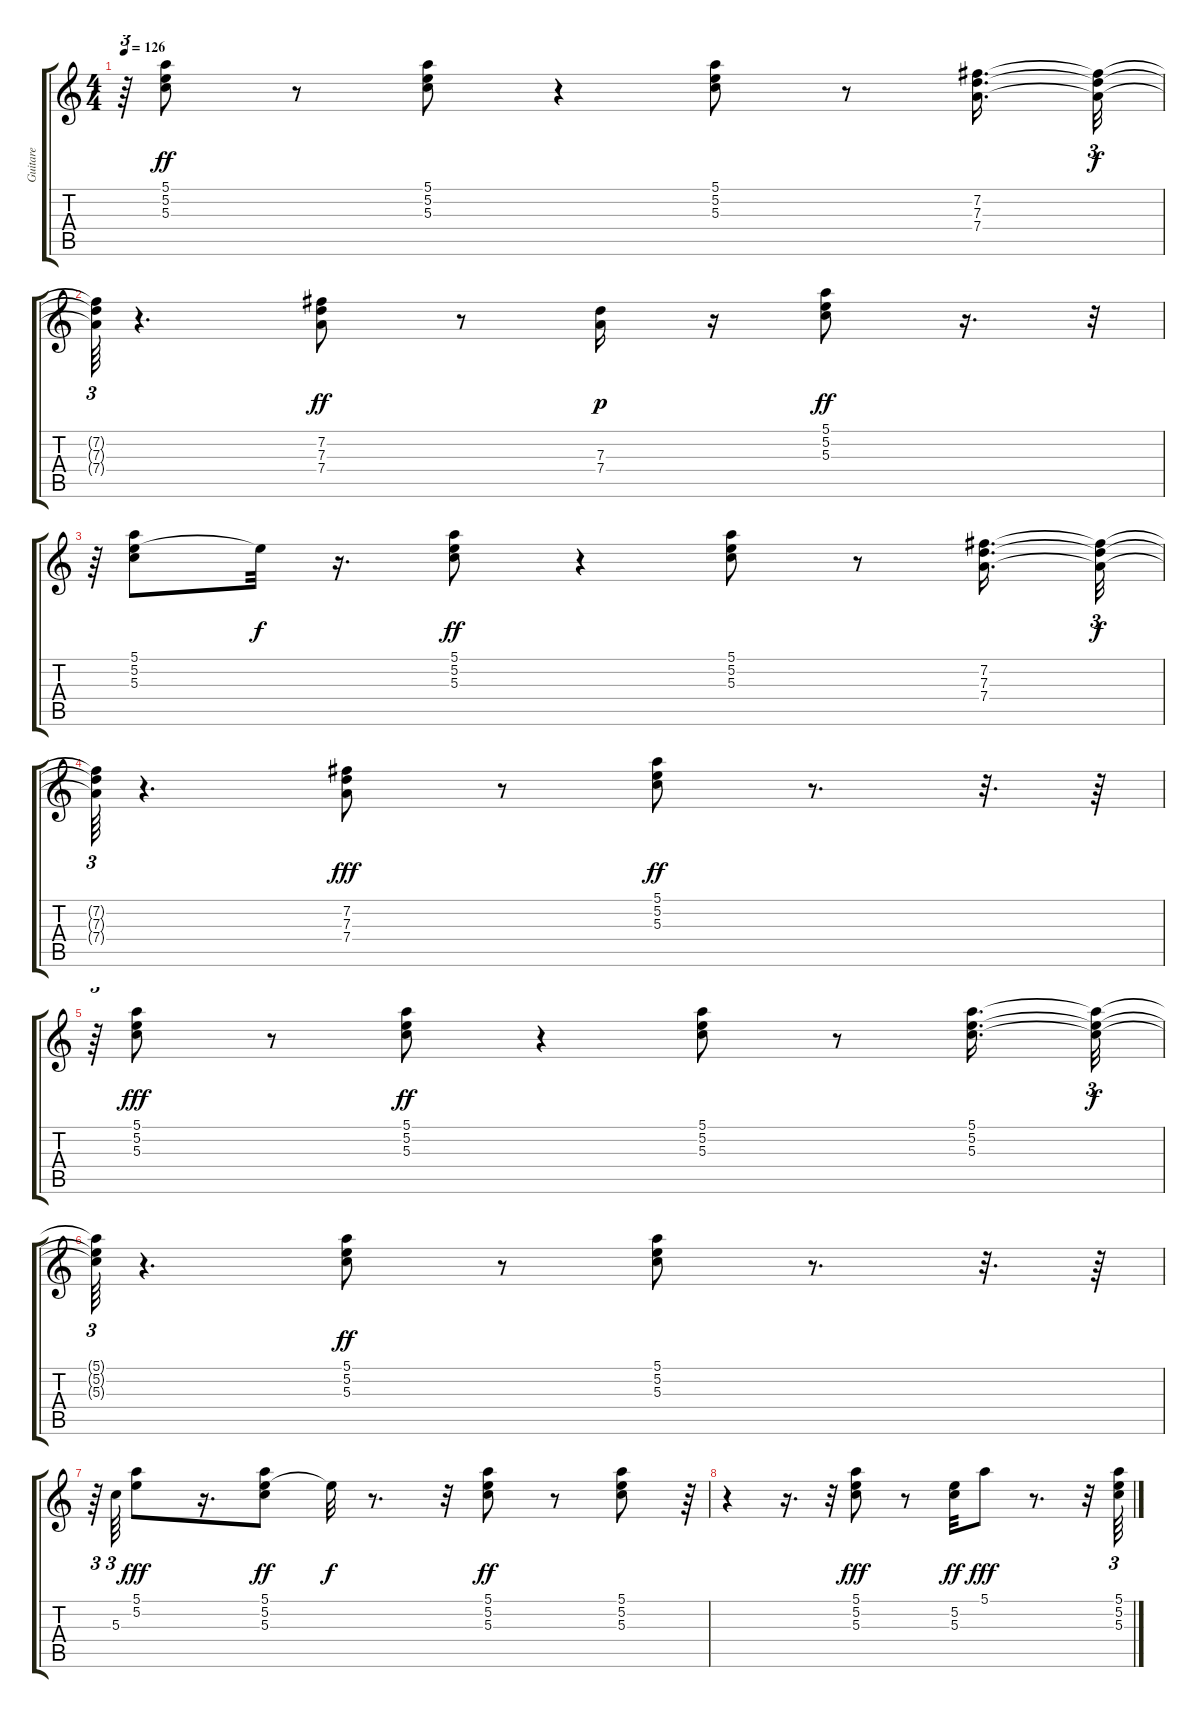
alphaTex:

\track ("Guitare" "Guitare") {instrument electricguitarjazz}
\staff {score tabs}
\tuning (E4 B3 G3 D3 A2 E2) {hide}
\ts (4 4)
\tempo 126
\clef g2
\ks c
r.64{tu (3 2) dy ff} (5.1 5.2 5.3).8 r.8 (5.1 5.2 5.3).8 r.4 (5.1 5.2 5.3).8 r.8 (7.2 7.3 7.4).16{d} (7.2{t} 7.3{t} 7.4{t}).32{tu (3 2) dy f} |
(7.2{t} 7.3{t} 7.4{t}).64{tu (3 2)} r.4{d} (7.2 7.3 7.4).8{dy ff} r.8 (7.3 7.4).16{dy p} r.16 (5.1 5.2 5.3).8{dy ff} r.16{d} r.32{tu (3 2)} |
r.64{tu (3 2)} (5.1 5.2 5.3).8 5.2{t}.32{dy f} r.16{d} (5.1 5.2 5.3).8{dy ff} r.4 (5.1 5.2 5.3).8 r.8 (7.2 7.3 7.4).16{d} (7.2{t} 7.3{t} 7.4{t}).32{tu (3 2) dy f} |
(7.2{t} 7.3{t} 7.4{t}).64{tu (3 2)} r.4{d} (7.2 7.3 7.4).8{dy fff} r.8 (5.1 5.2 5.3).8{dy ff} r.8{d} r.32{d} r.64 |
r.64{tu (3 2)} (5.1 5.2 5.3).8{dy fff} r.8 (5.1 5.2 5.3).8{dy ff} r.4 (5.1 5.2 5.3).8 r.8 (5.1 5.2 5.3).16{d} (5.1{t} 5.2{t} 5.3{t}).32{tu (3 2) dy f} |
(5.1{t} 5.2{t} 5.3{t}).64{tu (3 2)} r.4{d} (5.1 5.2 5.3).8{dy ff} r.8 (5.1 5.2 5.3).8 r.8{d} r.32{d} r.64 |
r.64{tu (3 2)} 5.3.64{tu (3 2)} (5.1 5.2).8{dy fff} r.16{d} (5.1 5.2 5.3).8{dy ff} 5.2{t}.32{dy f} r.8{d} r.32 (5.1 5.2 5.3).8{dy ff} r.8 (5.1 5.2 5.3).8 r.64{tu (3 2)} |
r.4 r.16{d} r.32{tu (3 2)} (5.1 5.2 5.3).8{dy fff} r.8 (5.2 5.3).32{dy ff} 5.1.8{dy fff} r.8{d} r.32 (5.1 5.2 5.3).64{tu (3 2)}
